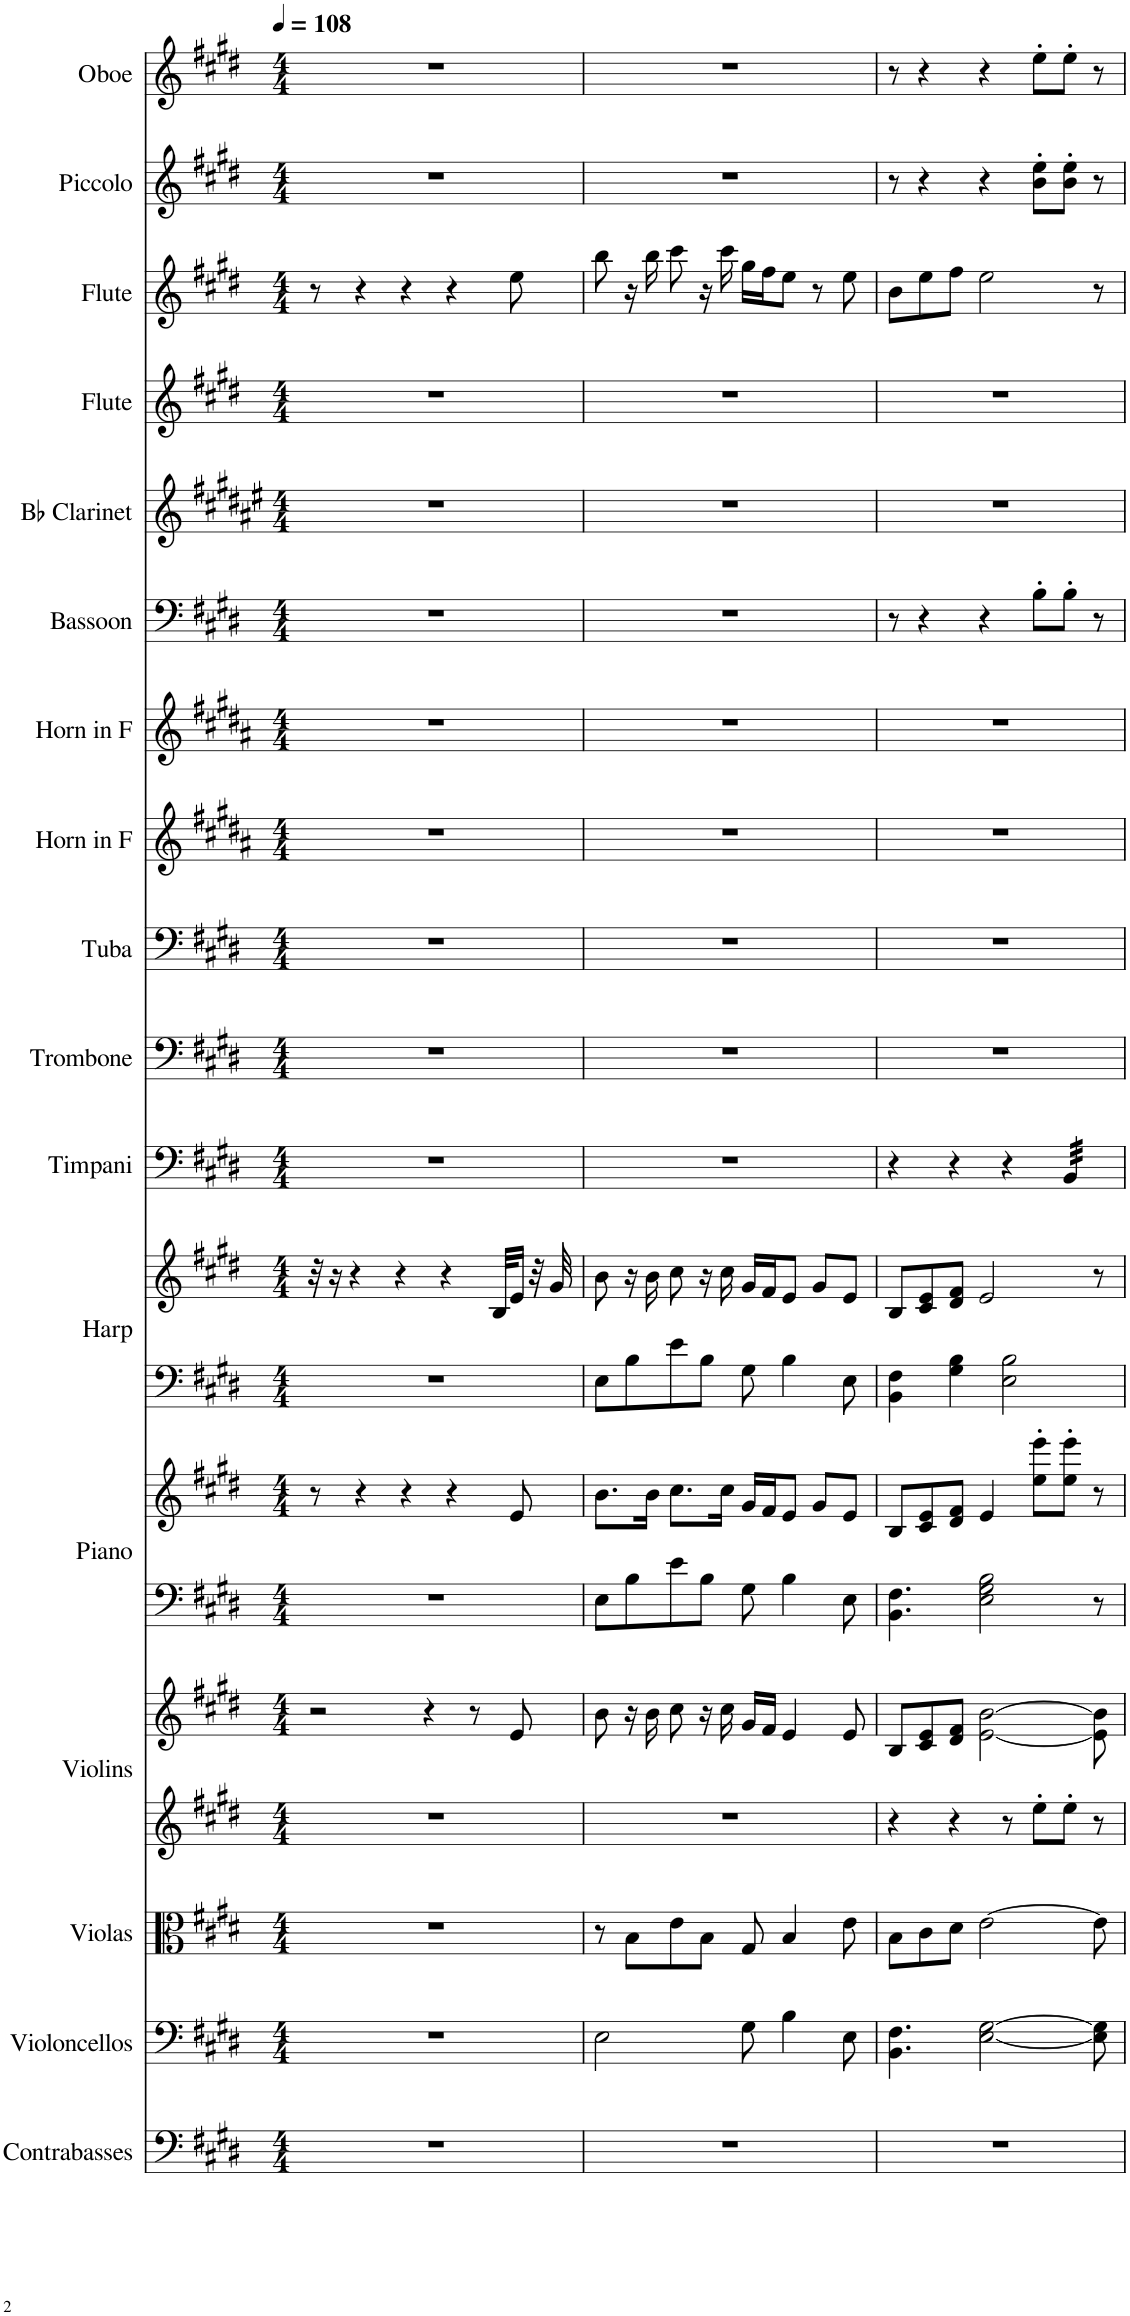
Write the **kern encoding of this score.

**kern	**kern	**kern	**kern	**kern	**kern	**kern	**kern	**kern	**kern	**kern	**kern	**kern	**kern	**kern	**kern	**kern	**kern	**kern	**kern
*part17	*part16	*part15	*part14	*part14	*part13	*part13	*part12	*part12	*part11	*part10	*part9	*part8	*part7	*part6	*part5	*part4	*part3	*part2	*part1
*staff20	*staff19	*staff18	*staff17	*staff16	*staff15	*staff14	*staff13	*staff12	*staff11	*staff10	*staff9	*staff8	*staff7	*staff6	*staff5	*staff4	*staff3	*staff2	*staff1
*I"Contrabasses	*I"Violoncellos	*I"Violas	*I"Violins	*	*I"Piano	*	*I"Harp	*	*I"Timpani	*I"Trombone	*I"Tuba	*I"Horn in F	*I"Horn in F	*I"Bassoon	*I"Bb Clarinet	*I"Flute	*I"Flute	*I"Piccolo	*I"Oboe
*I'Cbs.	*I'Vcs.	*I'Vlas.	*I'Vlns.	*	*I'Pno.	*	*I'Hrp.	*	*I'Timp.	*I'Tbn.	*I'Tba.	*	*	*I'Bsn.	*I'Bb Cl.	*I'Fl.	*I'Fl.	*I'Picc.	*I'Ob.
*clefF4	*clefF4	*clefC3	*clefG2	*clefG2	*clefF4	*clefG2	*clefF4	*clefG2	*clefF4	*clefF4	*clefF4	*clefG2	*clefG2	*clefF4	*clefG2	*clefG2	*clefG2	*clefG2	*clefG2
*Trd7c12	*	*	*	*	*	*	*	*	*	*	*	*Trd4c7	*Trd4c7	*	*Trd1c2	*	*	*Trd-7c-12	*
*k[f#c#g#d#]	*k[f#c#g#d#]	*k[f#c#g#d#]	*k[f#c#g#d#]	*k[f#c#g#d#]	*k[f#c#g#d#]	*k[f#c#g#d#]	*k[f#c#g#d#]	*k[f#c#g#d#]	*k[f#c#g#d#]	*k[f#c#g#d#]	*k[f#c#g#d#]	*k[f#c#g#d#a#]	*k[f#c#g#d#a#]	*k[f#c#g#d#]	*k[f#c#g#d#a#e#]	*k[f#c#g#d#]	*k[f#c#g#d#]	*k[f#c#g#d#]	*k[f#c#g#d#]
*M4/4	*M4/4	*M4/4	*M4/4	*M4/4	*M4/4	*M4/4	*M4/4	*M4/4	*M4/4	*M4/4	*M4/4	*M4/4	*M4/4	*M4/4	*M4/4	*M4/4	*M4/4	*M4/4	*M4/4
*MM108	*MM108	*MM108	*MM108	*MM108	*MM108	*MM108	*MM108	*MM108	*MM108	*MM108	*MM108	*MM108	*MM108	*MM108	*MM108	*MM108	*MM108	*MM108	*MM108
=1	=1	=1	=1	=1	=1	=1	=1	=1	=1	=1	=1	=1	=1	=1	=1	=1	=1	=1	=1
1r	1r	1r	1r	2r	1r	8r	1r	32r	1r	1r	1r	1r	1r	1r	1r	1r	8r	1r	1r
.	.	.	.	.	.	.	.	16r	.	.	.	.	.	.	.	.	.	.	.
.	.	.	.	.	.	.	.	4r	.	.	.	.	.	.	.	.	.	.	.
.	.	.	.	.	.	4r	.	.	.	.	.	.	.	.	.	.	4r	.	.
.	.	.	.	.	.	.	.	4r	.	.	.	.	.	.	.	.	.	.	.
.	.	.	.	.	.	4r	.	.	.	.	.	.	.	.	.	.	4r	.	.
.	.	.	.	4r	.	.	.	.	.	.	.	.	.	.	.	.	.	.	.
.	.	.	.	.	.	.	.	4r	.	.	.	.	.	.	.	.	.	.	.
.	.	.	.	.	.	4r	.	.	.	.	.	.	.	.	.	.	4r	.	.
.	.	.	.	8r	.	.	.	.	.	.	.	.	.	.	.	.	.	.	.
.	.	.	.	.	.	.	.	32B/KLL	.	.	.	.	.	.	.	.	.	.	.
.	.	.	.	8e/	.	8e/	.	16e/JJ	.	.	.	.	.	.	.	.	8ee\	.	.
.	.	.	.	.	.	.	.	32r	.	.	.	.	.	.	.	.	.	.	.
.	.	.	.	.	.	.	.	32g#/	.	.	.	.	.	.	.	.	.	.	.
=2	=2	=2	=2	=2	=2	=2	=2	=2	=2	=2	=2	=2	=2	=2	=2	=2	=2	=2	=2
1r	2E\	8r	1r	8b\	8E\L	8.b\L	8E\L	8b\	1r	1r	1r	1r	1r	1r	1r	1r	8bb\	1r	1r
.	.	8B\L	.	16r	8B\	.	8B\	16r	.	.	.	.	.	.	.	.	16r	.	.
.	.	.	.	16b\	.	16b\Jk	.	16b\	.	.	.	.	.	.	.	.	16bb\	.	.
.	.	8e\	.	8cc#\	8e\	8.cc#\L	8e\	8cc#\	.	.	.	.	.	.	.	.	8ccc#\	.	.
.	.	8B\J	.	16r	8B\J	.	8B\J	16r	.	.	.	.	.	.	.	.	16r	.	.
.	.	.	.	16cc#\	.	16cc#\Jk	.	16cc#\	.	.	.	.	.	.	.	.	16ccc#\	.	.
.	8G#\	8G#/	.	16g#/LL	8G#\	16g#/LL	8G#\	16g#/LL	.	.	.	.	.	.	.	.	16gg#\LL	.	.
.	.	.	.	16f#/JJ	.	16f#/J	.	16f#/J	.	.	.	.	.	.	.	.	16ff#\J	.	.
.	4B\	4B/	.	4e/	4B\	8e/J	4B\	8e/J	.	.	.	.	.	.	.	.	8ee\J	.	.
.	.	.	.	.	.	8g#/L	.	8g#/L	.	.	.	.	.	.	.	.	8r	.	.
.	8E\	8e\	.	8e/	8E\	8e/J	8E\	8e/J	.	.	.	.	.	.	.	.	8ee\	.	.
=3	=3	=3	=3	=3	=3	=3	=3	=3	=3	=3	=3	=3	=3	=3	=3	=3	=3	=3	=3
1r	4.BB\ 4.F#\	8B\L	4r	8B/L	4.BB\ 4.F#\	8B/L	4BB\ 4F#\	8B/L	4r	1r	1r	1r	1r	8r	1r	1r	8b\L	8r	8r
.	.	8c#\	.	8c#/ 8e/	.	8c#/ 8e/	.	8c#/ 8e/	.	.	.	.	.	4r	.	.	8ee\	4r	4r
.	.	8d#\J	4r	8d#/ 8f#/J	.	8d#/ 8f#/J	4G#\ 4B\	8d#/ 8f#/J	4r	.	.	.	.	.	.	.	8ff#\J	.	.
.	[2E\ [2G#\	[2e\	.	[2e\ [2b\	2E\ 2G#\ 2B\	4e/	.	2e/	.	.	.	.	.	4r	.	.	2ee\	4r	4r
.	.	.	8r	.	.	.	2E\ 2B\	.	4r	.	.	.	.	.	.	.	.	.	.
.	.	.	8ee'\L	.	.	8ee\' 8eee\'L	.	.	.	.	.	.	.	8B'\L	.	.	.	8b\' 8ee\'L	8ee'\L
*	*	*	*	*	*	*	*	*	*tremolo	*	*	*	*	*	*	*	*	*	*
.	.	.	8ee'\J	.	.	8ee\' 8eee\'J	.	.	32BB/LLL	.	.	.	.	8B'\J	.	.	.	8b\' 8ee\'J	8ee'\J
.	.	.	.	.	.	.	.	.	32BB/	.	.	.	.	.	.	.	.	.	.
.	.	.	.	.	.	.	.	.	32BB/	.	.	.	.	.	.	.	.	.	.
.	.	.	.	.	.	.	.	.	32BB/	.	.	.	.	.	.	.	.	.	.
.	8E\] 8G#\]	8e\]	8r	8e\] 8b\]	8r	8r	.	8r	32BB/	.	.	.	.	8r	.	.	8r	8r	8r
.	.	.	.	.	.	.	.	.	32BB/	.	.	.	.	.	.	.	.	.	.
.	.	.	.	.	.	.	.	.	32BB/	.	.	.	.	.	.	.	.	.	.
.	.	.	.	.	.	.	.	.	32BB/JJJ	.	.	.	.	.	.	.	.	.	.
*	*	*	*	*	*	*	*	*	*Xtremolo	*	*	*	*	*	*	*	*	*	*
=	=	=	=	=	=	=	=	=	=	=	=	=	=	=	=	=	=	=	=
*-	*-	*-	*-	*-	*-	*-	*-	*-	*-	*-	*-	*-	*-	*-	*-	*-	*-	*-	*-
